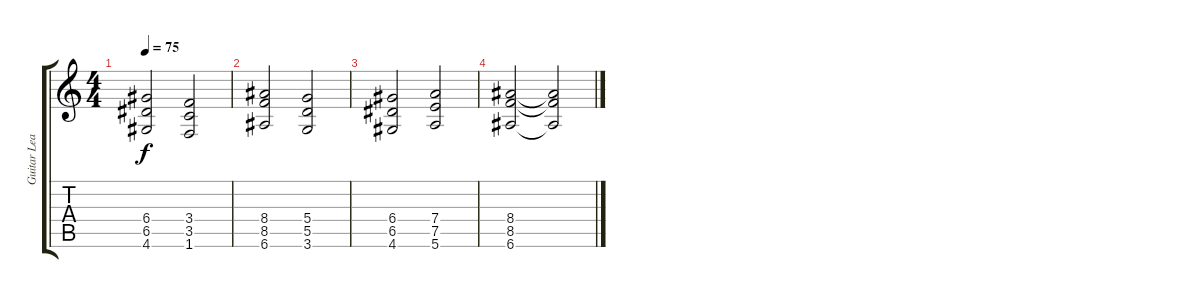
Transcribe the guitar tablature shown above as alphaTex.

\track ("Guitar Lead" "Guitar Lea") {instrument distortionguitar}
\staff {score tabs}
\tuning (E4 B3 G3 D3 A2 E2) {hide}
\ts (4 4)
\tempo 75
\clef g2
\ks c
(6.4 6.5 4.6).2{dy f} (3.4 3.5 1.6).2 |
(8.4 8.5 6.6).2 (5.4 5.5 3.6).2 |
(6.4 6.5 4.6).2 (7.4 7.5 5.6).2 |
(8.4 8.5 6.6).2 (8.4{t} 8.5{t} 6.6{t}).2
